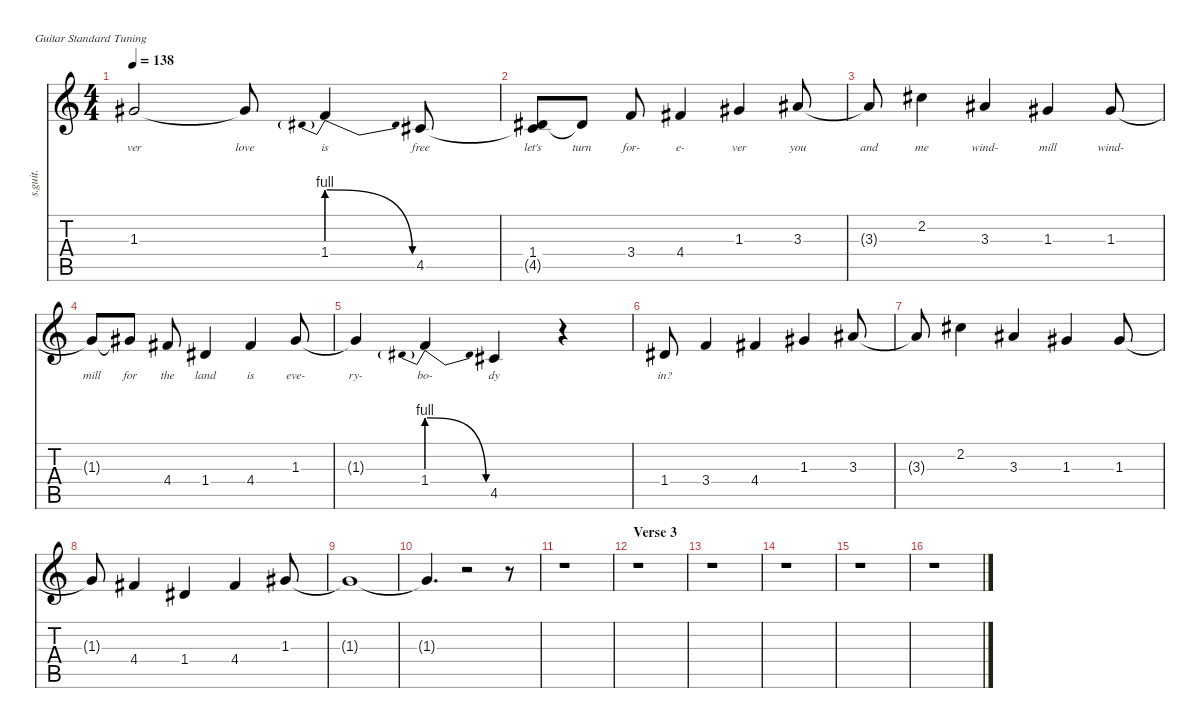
\defaultSystemsLayout 4
\hideDynamics
\bracketExtendMode nobrackets
\track ("Stuart \"2D\" Pot | Overall Vocals" "s.guit.") {instrument clarinet}
\staff {score tabs}
\tuning (E4 B3 G3 D3 A2 E2)
\displaytranspose 12
\ts (4 4)
\tempo 138
\clef g2
\ks c
1.3{t acc #}.2{lyrics (0 "ver") lyrics (1 "") lyrics (2 "") lyrics (3 "") lyrics (4 "") dy f} 1.3{t acc #}.8{lyrics (0 "love") lyrics (1 "") lyrics (2 "") lyrics (3 "") lyrics (4 "")} 1.4{be (prebendrelease 0 4 40.199999999999996 0)}.4{lyrics (0 "is") lyrics (1 "") lyrics (2 "") lyrics (3 "") lyrics (4 "")} 4.5{acc #}.8{lyrics (0 "free") lyrics (1 "") lyrics (2 "") lyrics (3 "") lyrics (4 "")} |
(1.4{acc #} 4.5{t acc #}).8{lyrics (0 "let's") lyrics (1 "") lyrics (2 "") lyrics (3 "") lyrics (4 "")} 1.4{t acc #}.8{lyrics (0 "turn") lyrics (1 "") lyrics (2 "") lyrics (3 "") lyrics (4 "")} 3.4.8{lyrics (0 "for-") lyrics (1 "") lyrics (2 "") lyrics (3 "") lyrics (4 "")} 4.4{acc #}.4{lyrics (0 "e-") lyrics (1 "") lyrics (2 "") lyrics (3 "") lyrics (4 "")} 1.3{acc #}.4{lyrics (0 "ver") lyrics (1 "") lyrics (2 "") lyrics (3 "") lyrics (4 "")} 3.3{acc #}.8{lyrics (0 "you") lyrics (1 "") lyrics (2 "") lyrics (3 "") lyrics (4 "")} |
3.3{t acc #}.8{lyrics (0 "and") lyrics (1 "") lyrics (2 "") lyrics (3 "") lyrics (4 "")} 2.2{acc #}.4{lyrics (0 "me") lyrics (1 "") lyrics (2 "") lyrics (3 "") lyrics (4 "")} 3.3{acc #}.4{lyrics (0 "wind-") lyrics (1 "") lyrics (2 "") lyrics (3 "") lyrics (4 "")} 1.3{acc #}.4{lyrics (0 "mill") lyrics (1 "") lyrics (2 "") lyrics (3 "") lyrics (4 "")} 1.3{acc #}.8{lyrics (0 "wind-") lyrics (1 "") lyrics (2 "") lyrics (3 "") lyrics (4 "")} |
1.3{t acc #}.8{lyrics (0 "mill") lyrics (1 "") lyrics (2 "") lyrics (3 "") lyrics (4 "")} 1.3{t acc #}.8{lyrics (0 "for") lyrics (1 "") lyrics (2 "") lyrics (3 "") lyrics (4 "")} 4.4{acc #}.8{lyrics (0 "the") lyrics (1 "") lyrics (2 "") lyrics (3 "") lyrics (4 "")} 1.4{acc #}.4{lyrics (0 "land") lyrics (1 "") lyrics (2 "") lyrics (3 "") lyrics (4 "")} 4.4{acc #}.4{lyrics (0 "is") lyrics (1 "") lyrics (2 "") lyrics (3 "") lyrics (4 "")} 1.3{acc #}.8{lyrics (0 "eve-") lyrics (1 "") lyrics (2 "") lyrics (3 "") lyrics (4 "")} |
1.3{t acc #}.4{lyrics (0 "ry-") lyrics (1 "") lyrics (2 "") lyrics (3 "") lyrics (4 "")} 1.4{be (prebendrelease 0 4 40.199999999999996 0)}.4{lyrics (0 "bo-") lyrics (1 "") lyrics (2 "") lyrics (3 "") lyrics (4 "")} 4.5{acc #}.4{lyrics (0 "dy") lyrics (1 "") lyrics (2 "") lyrics (3 "") lyrics (4 "")} r.4 |
1.4{acc #}.8{lyrics (0 "in?") lyrics (1 "") lyrics (2 "") lyrics (3 "") lyrics (4 "")} 3.4.4 4.4{acc #}.4 1.3{acc #}.4 3.3{acc #}.8 |
3.3{t acc #}.8 2.2{acc #}.4 3.3{acc #}.4 1.3{acc #}.4 1.3{acc #}.8 |
1.3{t acc #}.8 4.4{acc #}.4 1.4{acc #}.4 4.4{acc #}.4 1.3{acc #}.8 |
1.3{t acc #}.1 |
1.3{t acc #}.4{d} r.2 r.8 |
r.1 |
\section ("" "Verse 3")
r.1 |
r.1 |
r.1 |
r.1 |
r.1
